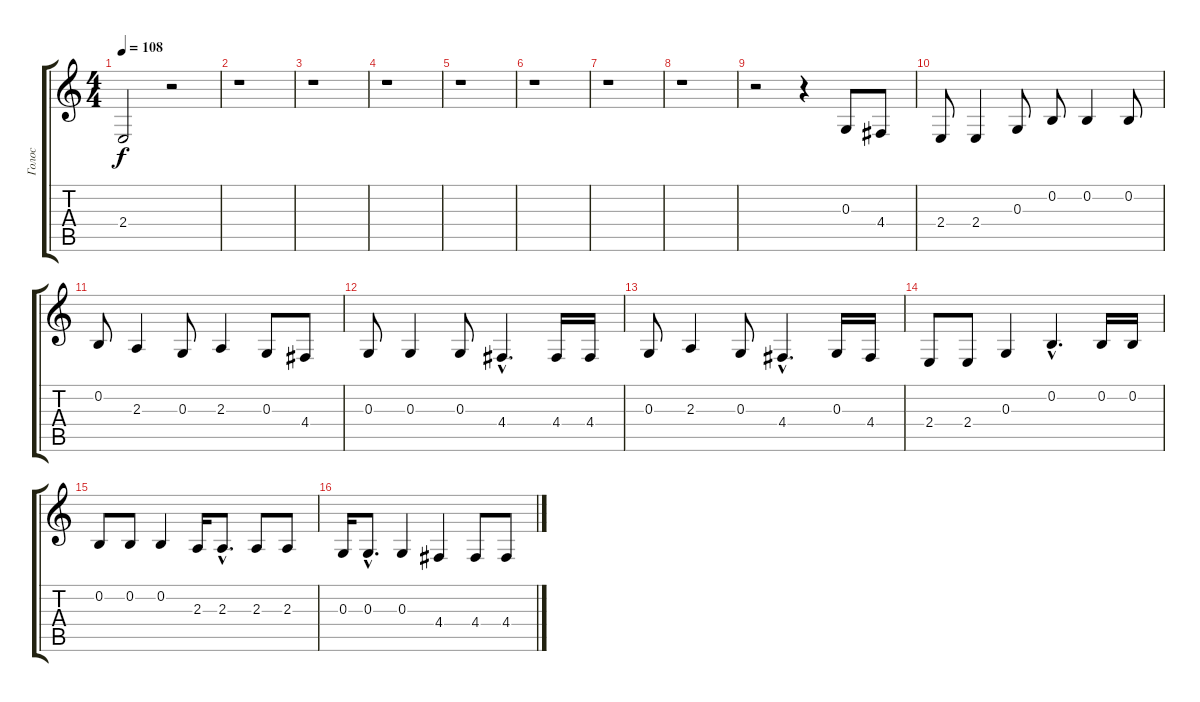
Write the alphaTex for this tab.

\track ("Голос" "Голос") {instrument lead6voice}
\staff {score tabs}
\tuning (E4 B3 G3 D3 A2 E2) {hide}
\ts (4 4)
\tempo 108
\clef g2
\ks c
2.4.2{dy f} r.2 |
r.1 |
r.1 |
r.1 |
r.1 |
r.1 |
r.1 |
r.1 |
r.2 r.4 0.3.8 4.4.8 |
2.4.8 2.4.4 0.3.8 0.2.8 0.2.4 0.2.8 |
0.2.8 2.3.4 0.3.8 2.3.4 0.3.8 4.4.8 |
0.3.8 0.3.4 0.3.8 4.4{hac}.4{d} 4.4.16 4.4.16 |
0.3.8 2.3.4 0.3.8 4.4{hac}.4{d} 0.3.16 4.4.16 |
2.4.8 2.4.8 0.3.4 0.2{hac}.4{d} 0.2.16 0.2.16 |
0.2.8 0.2.8 0.2.4 2.3.16 2.3{hac}.8{d} 2.3.8 2.3.8 |
0.3.16 0.3{hac}.8{d} 0.3.4 4.4.4 4.4.8 4.4.8
